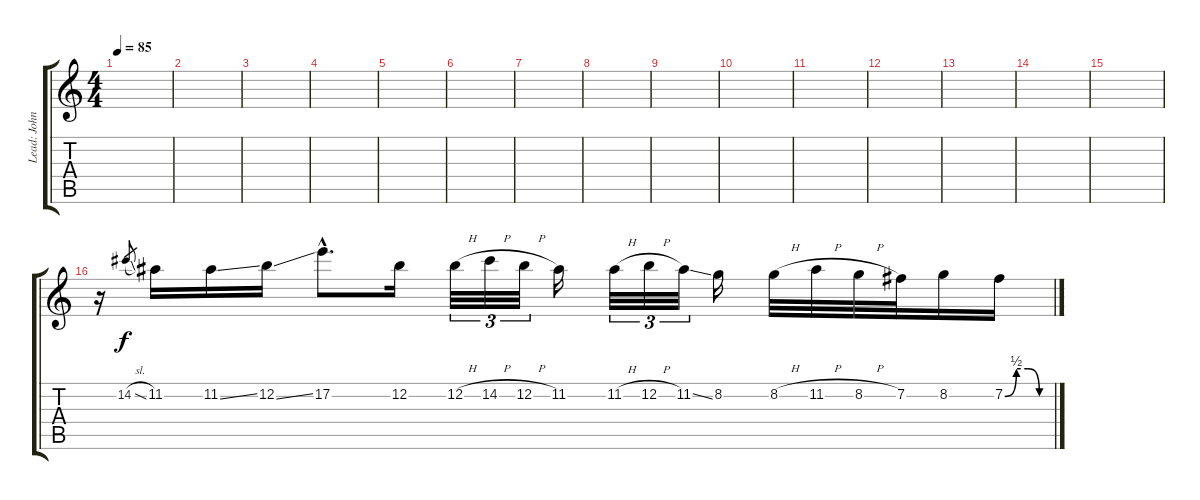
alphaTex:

\track ("Lead: John Petrucci" "Lead: John") {instrument distortionguitar}
\staff {score tabs}
\tuning (E4 B3 G3 D3 A2 E2) {hide}
\ts (4 4)
\tempo 85
\clef g2
\ks c
|
|
|
|
|
|
|
|
|
|
|
|
|
|
|
r.16 14.2{sl}.8{gr} 11.2.16 11.2{ss}.16 12.2{ss}.16 17.2{hac}.8{d} 12.2.16 12.2{h}.32{tu (3 2)} 14.2{h}.32{tu (3 2)} 12.2{h}.32{tu (3 2)} 11.2.16 11.2{h}.32{tu (3 2)} 12.2{h}.32{tu (3 2)} 11.2{ss}.32{tu (3 2)} 8.2.16 8.2{h}.32 11.2{h}.32 8.2{h}.32 7.2.32 8.2.16 7.2{be (custom 0 0 15 2 30 2 45 0 60 0)}.16
